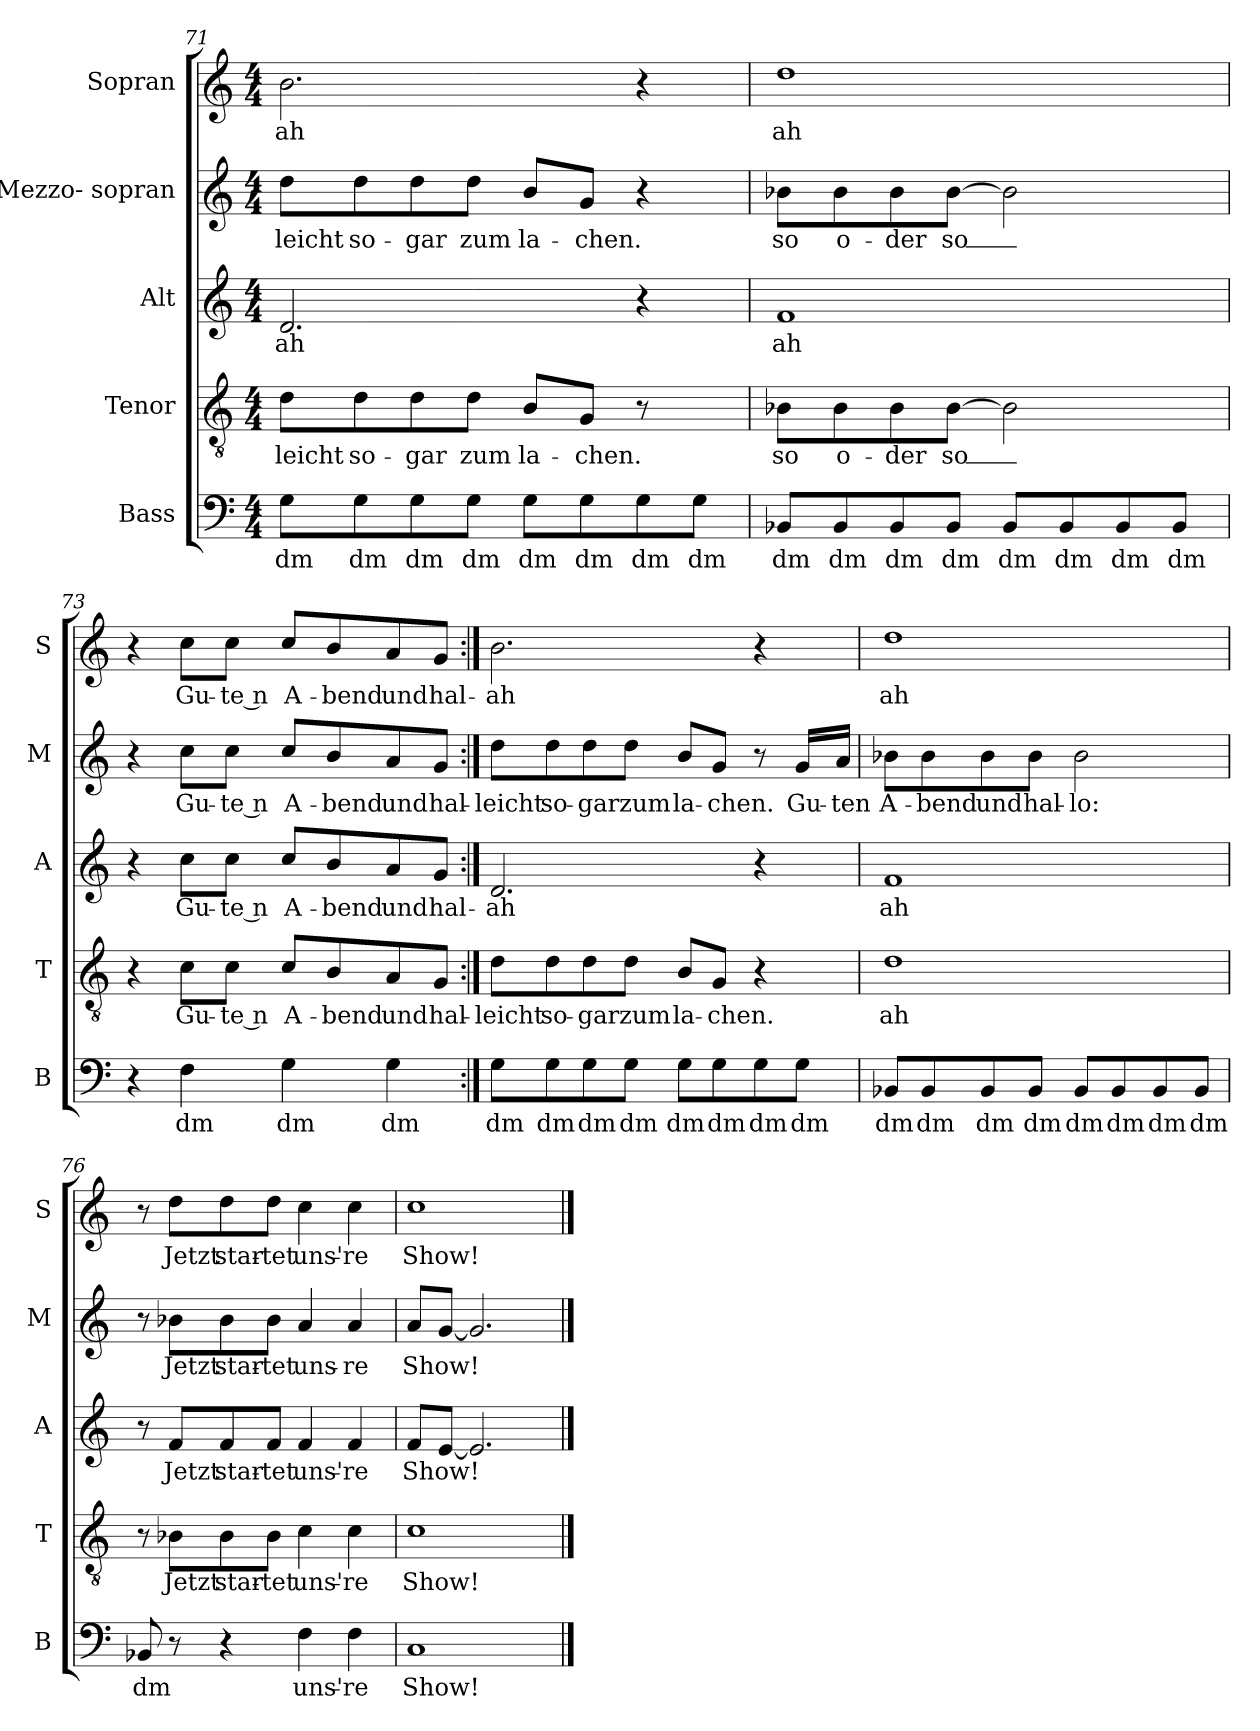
**kern	**text	**kern	**text	**kern	**text	**kern	**text	**kern	**text
*part5	*part5	*part4	*part4	*part3	*part3	*part2	*part2	*part1	*part1
*staff5	*staff5	*staff4	*staff4	*staff3	*staff3	*staff2	*staff2	*staff1	*staff1
*I"Bass	*	*I"Tenor	*	*I"Alt	*	*I"Mezzo- sopran	*	*I"Sopran	*
*I'B	*	*I'T	*	*I'A	*	*I'M	*	*I'S	*
*clefF4	*	*clefGv2	*	*clefG2	*	*clefG2	*	*clefG2	*
*k[]	*	*k[]	*	*k[]	*	*k[]	*	*k[]	*
*M4/4	*	*M4/4	*	*M4/4	*	*M4/4	*	*M4/4	*
=71	=71	=71	=71	=71	=71	=71	=71	=71	=71
!	!LO:LY:b	!	!LO:LY:b	!	!LO:LY:b	!	!LO:LY:b	!	!LO:LY:b
8G\L	dm	8d\L	leicht	2.d/	ah	8dd\L	leicht	2.b\	ah
!	!LO:LY:b	!	!LO:LY:b	!	!	!	!LO:LY:b	!	!
8G\	dm	8d\	so-	.	.	8dd\	so-	.	.
!	!LO:LY:b	!	!LO:LY:b	!	!	!	!LO:LY:b	!	!
8G\	dm	8d\	gar	.	.	8dd\	gar	.	.
!	!LO:LY:b	!	!LO:LY:b	!	!	!	!LO:LY:b	!	!
8G\J	dm	8d\J	zum	.	.	8dd\J	zum	.	.
!	!LO:LY:b	!	!LO:LY:b	!	!	!	!LO:LY:b	!	!
8G\L	dm	8B/L	la-	.	.	8b/L	la-	.	.
!	!LO:LY:b	!	!LO:LY:b	!	!	!	!LO:LY:b	!	!
8G\	dm	8G/J	chen.	.	.	8g/J	chen.	.	.
!	!LO:LY:b	!	!	!	!	!	!	!	!
8G\	dm	8r	.	4r	.	4r	.	4r	.
!	!LO:LY:b	!	!	!	!	!	!	!	!
8G\J	dm	8ryy	.	.	.	.	.	.	.
=72	=72	=72	=72	=72	=72	=72	=72	=72	=72
!	!LO:LY:b	!	!LO:LY:b	!	!LO:LY:b	!	!LO:LY:b	!	!LO:LY:b
8BB-X/L	dm	8B-X\L	so	1f	ah	8b-X\L	so	1dd	ah
!	!LO:LY:b	!	!LO:LY:b	!	!	!	!LO:LY:b	!	!
8BB-/	dm	8B-\	o-	.	.	8b-\	o-	.	.
!	!LO:LY:b	!	!LO:LY:b	!	!	!	!LO:LY:b	!	!
8BB-/	dm	8B-\	der	.	.	8b-\	der	.	.
!	!LO:LY:b	!	!LO:LY:b	!	!	!	!LO:LY:b	!	!
8BB-/J	dm	[8B-\J	so_	.	.	[8b-\J	so_	.	.
!	!LO:LY:b	!	!	!	!	!	!	!	!
8BB-/L	dm	2B-\]	.	.	.	2b-\]	.	.	.
!	!LO:LY:b	!	!	!	!	!	!	!	!
8BB-/	dm	.	.	.	.	.	.	.	.
!	!LO:LY:b	!	!	!	!	!	!	!	!
8BB-/	dm	.	.	.	.	.	.	.	.
!	!LO:LY:b	!	!	!	!	!	!	!	!
8BB-/J	dm	.	.	.	.	.	.	.	.
!!LO:PB:g=z
=73	=73	=73	=73	=73	=73	=73	=73	=73	=73
4r	.	4r	.	4r	.	4r	.	4r	.
!	!LO:LY:b	!	!LO:LY:b	!	!LO:LY:b	!	!LO:LY:b	!	!LO:LY:b
4F\	dm	8c\L	Gu-	8cc\L	Gu-	8cc\L	Gu-	8cc\L	Gu-
!	!	!	!LO:LY:b	!	!LO:LY:b	!	!LO:LY:b	!	!LO:LY:b
.	.	8c\J	te n	8cc\J	te n	8cc\J	te n	8cc\J	te n
!	!LO:LY:b	!	!LO:LY:b	!	!LO:LY:b	!	!LO:LY:b	!	!LO:LY:b
4G\	dm	8c/L	A-	8cc/L	A-	8cc/L	A-	8cc/L	A-
!	!	!	!LO:LY:b	!	!LO:LY:b	!	!LO:LY:b	!	!LO:LY:b
.	.	8B/	bend	8b/	bend	8b/	bend	8b/	bend
!	!LO:LY:b	!	!LO:LY:b	!	!LO:LY:b	!	!LO:LY:b	!	!LO:LY:b
4G\	dm	8A/	und	8a/	und	8a/	und	8a/	und
!	!	!	!LO:LY:b	!	!LO:LY:b	!	!LO:LY:b	!	!LO:LY:b
.	.	8G/J	hal-	8g/J	hal-	8g/J	hal-	8g/J	hal-
=74:|!	=74:|!	=74:|!	=74:|!	=74:|!	=74:|!	=74:|!	=74:|!	=74:|!	=74:|!
!	!LO:LY:b	!	!LO:LY:b	!	!LO:LY:b	!	!LO:LY:b	!	!LO:LY:b
8G\L	dm	8d\L	leicht	2.d/	ah	8dd\L	leicht	2.b\	ah
!	!LO:LY:b	!	!LO:LY:b	!	!	!	!LO:LY:b	!	!
8G\	dm	8d\	so-	.	.	8dd\	so-	.	.
!	!LO:LY:b	!	!LO:LY:b	!	!	!	!LO:LY:b	!	!
8G\	dm	8d\	gar	.	.	8dd\	gar	.	.
!	!LO:LY:b	!	!LO:LY:b	!	!	!	!LO:LY:b	!	!
8G\J	dm	8d\J	zum	.	.	8dd\J	zum	.	.
!	!LO:LY:b	!	!LO:LY:b	!	!	!	!LO:LY:b	!	!
8G\L	dm	8B/L	la-	.	.	8b/L	la-	.	.
!	!LO:LY:b	!	!LO:LY:b	!	!	!	!LO:LY:b	!	!
8G\	dm	8G/J	chen.	.	.	8g/J	chen.	.	.
!	!LO:LY:b	!	!	!	!	!	!	!	!
8G\	dm	4r	.	4r	.	8r	.	4r	.
!	!LO:LY:b	!	!	!	!	!	!LO:LY:b	!	!
8G\J	dm	.	.	.	.	16g/LL	Gu-	.	.
!	!	!	!	!	!	!	!LO:LY:b	!	!
.	.	.	.	.	.	16a/JJ	ten	.	.
=75	=75	=75	=75	=75	=75	=75	=75	=75	=75
!	!LO:LY:b	!	!LO:LY:b	!	!LO:LY:b	!	!LO:LY:b	!	!LO:LY:b
8BB-X/L	dm	1d	ah	1f	ah	8b-X\L	A-	1dd	ah
!	!LO:LY:b	!	!	!	!	!	!LO:LY:b	!	!
8BB-/	dm	.	.	.	.	8b-\	bend	.	.
!	!LO:LY:b	!	!	!	!	!	!LO:LY:b	!	!
8BB-/	dm	.	.	.	.	8b-\	und	.	.
!	!LO:LY:b	!	!	!	!	!	!LO:LY:b	!	!
8BB-/J	dm	.	.	.	.	8b-\J	hal-	.	.
!	!LO:LY:b	!	!	!	!	!	!LO:LY:b	!	!
8BB-/L	dm	.	.	.	.	2b-\	lo:	.	.
!	!LO:LY:b	!	!	!	!	!	!	!	!
8BB-/	dm	.	.	.	.	.	.	.	.
!	!LO:LY:b	!	!	!	!	!	!	!	!
8BB-/	dm	.	.	.	.	.	.	.	.
!	!LO:LY:b	!	!	!	!	!	!	!	!
8BB-/J	dm	.	.	.	.	.	.	.	.
=76	=76	=76	=76	=76	=76	=76	=76	=76	=76
!	!LO:LY:b	!	!	!	!	!	!	!	!
8BB-X/	dm	8r	.	8r	.	8r	.	8r	.
!	!	!	!LO:LY:b	!	!LO:LY:b	!	!LO:LY:b	!	!LO:LY:b
8r	.	8B-X\L	Jetzt	8f/L	Jetzt	8b-X\L	Jetzt	8dd\L	Jetzt
!	!	!	!LO:LY:b	!	!LO:LY:b	!	!LO:LY:b	!	!LO:LY:b
4r	.	8B-\	star-	8f/	star-	8b-\	star-	8dd\	star-
!	!	!	!LO:LY:b	!	!LO:LY:b	!	!LO:LY:b	!	!LO:LY:b
.	.	8B-\J	tet	8f/J	tet	8b-\J	tet	8dd\J	tet
!	!LO:LY:b	!	!LO:LY:b	!	!LO:LY:b	!	!LO:LY:b	!	!LO:LY:b
4F\	uns'-	4c\	uns'-	4f/	uns'-	4a/	uns-	4cc\	uns'-
!	!LO:LY:b	!	!LO:LY:b	!	!LO:LY:b	!	!LO:LY:b	!	!LO:LY:b
4F\	re	4c\	re	4f/	re	4a/	re	4cc\	re
!!LO:LB:g=z
=77	=77	=77	=77	=77	=77	=77	=77	=77	=77
!	!LO:LY:b	!	!LO:LY:b	!	!LO:LY:b	!	!LO:LY:b	!	!LO:LY:b
1C	Show!	1c	Show!	8f/L	Show!	8a/L	Show!	1cc	Show!
.	.	.	.	[8e/J	.	[8g/J	.	.	.
.	.	.	.	2.e/]	.	2.g/]	.	.	.
==	==	==	==	==	==	==	==	==	==
*-	*-	*-	*-	*-	*-	*-	*-	*-	*-
